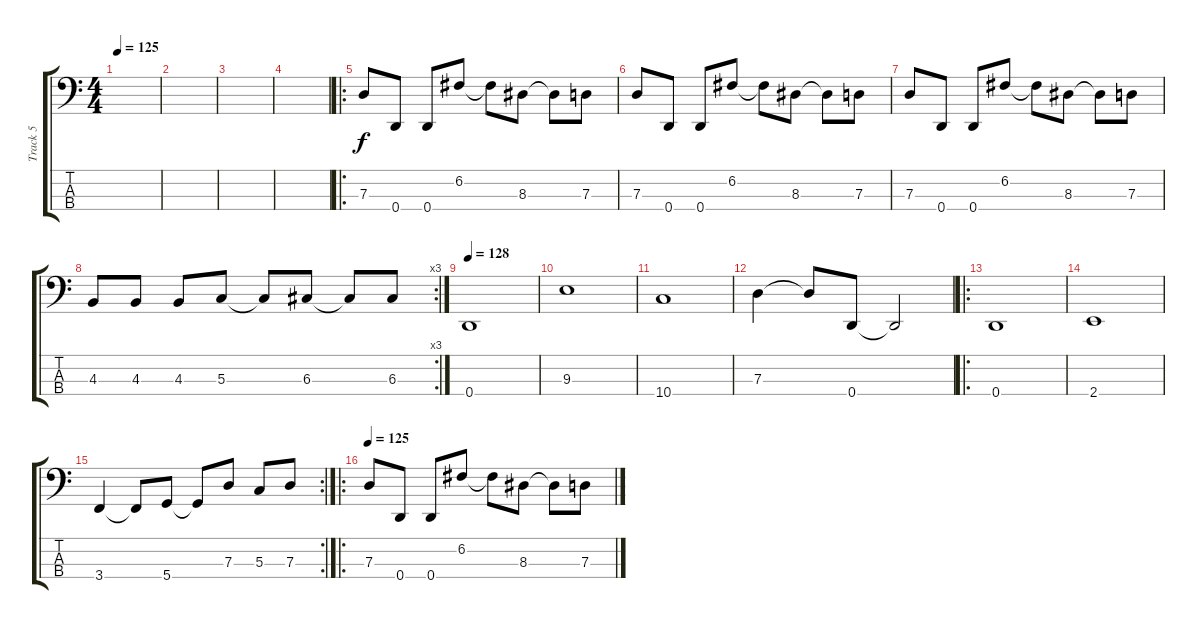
\track ("Track 5" "Track 5") {instrument electricbassfinger}
\staff {score tabs}
\tuning (F2 C2 G1 D1) {hide}
\ts (4 4)
\tempo 125
\clef f4
\ks c
|
|
|
|
\ro
7.3.8 0.4.8 0.4.8 6.2.8 6.2{t}.8 8.3.8 8.3{t}.8 7.3.8 |
7.3.8 0.4.8 0.4.8 6.2.8 6.2{t}.8 8.3.8 8.3{t}.8 7.3.8 |
7.3.8 0.4.8 0.4.8 6.2.8 6.2{t}.8 8.3.8 8.3{t}.8 7.3.8 |
\rc 3
4.3.8 4.3.8 4.3.8 5.3.8 5.3{t}.8 6.3.8 6.3{t}.8 6.3.8 |
\tempo 128
0.4.1 |
9.3.1 |
10.4.1 |
7.3.4 7.3{t}.8 0.4.8 0.4{t}.2 |
\ro
0.4.1 |
2.4.1 |
\rc 2
3.4.4 3.4{t}.8 5.4.8 5.4{t}.8 7.3.8 5.3.8 7.3.8 |
\ro
\tempo 125
7.3.8 0.4.8 0.4.8 6.2.8 6.2{t}.8 8.3.8 8.3{t}.8 7.3.8
